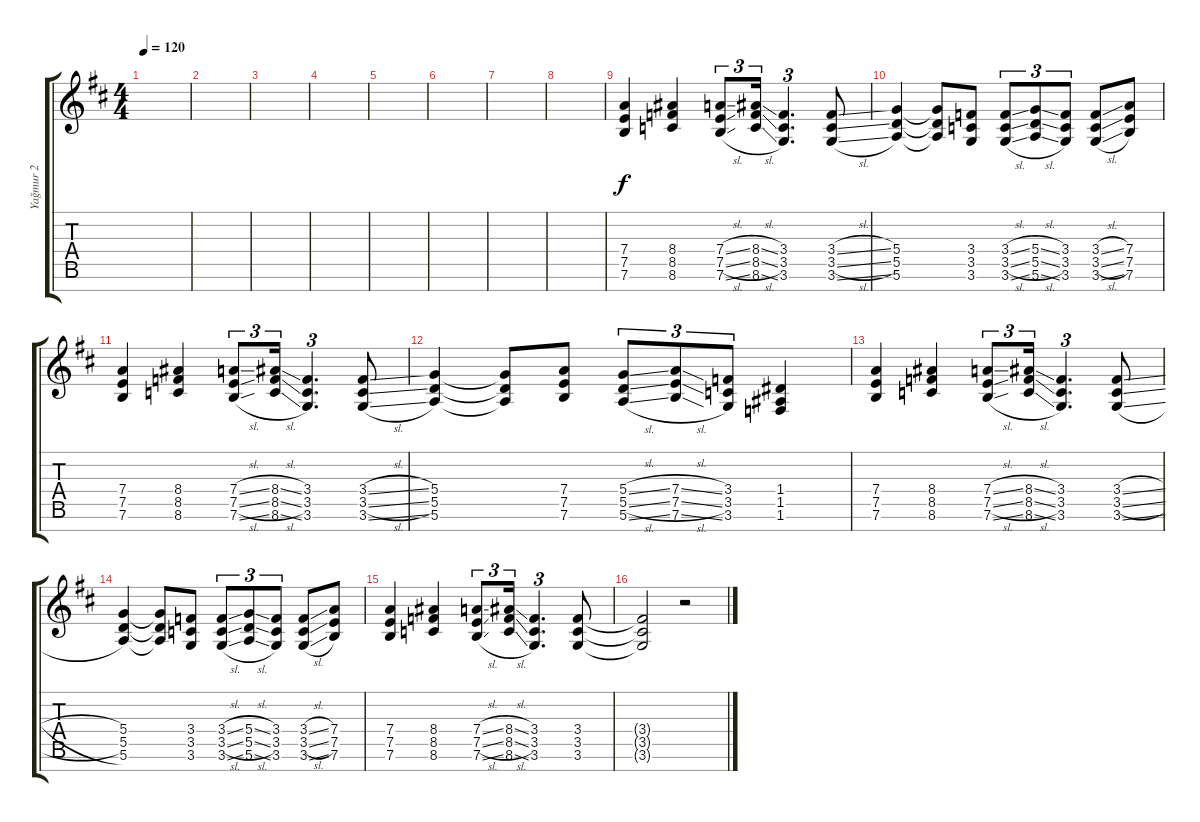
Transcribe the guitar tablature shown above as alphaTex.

\track ("Yağmur 2" "Yağmur 2") {instrument distortionguitar}
\staff {score tabs}
\tuning (E4 B3 G3 D3 A2 E2 B1) {hide}
\ts (4 4)
\tempo 120
\clef g2
\ks d
|
|
|
|
|
|
|
|
(7.4 7.5 7.6).4 (8.4 8.5 8.6).4 (7.4{sl} 7.5{sl} 7.6{sl}).8{tu (3 2)} (8.4{sl} 8.5{sl} 8.6{sl}).16{tu (3 2)} (3.4 3.5 3.6).4{d tu (3 2)} (3.4{sl} 3.5{sl} 3.6{sl}).8 |
(5.4 5.5 5.6).4 (5.4{t} 5.5{t} 5.6{t}).8 (3.4 3.5 3.6).8 (3.4{sl} 3.5{sl} 3.6{sl}).8{tu (3 2)} (5.4{sl} 5.5{sl} 5.6{sl}).8{tu (3 2)} (3.4 3.5 3.6).8{tu (3 2)} (3.4{sl} 3.5{sl} 3.6{sl}).8 (7.4 7.5 7.6).8 |
(7.4 7.5 7.6).4 (8.4 8.5 8.6).4 (7.4{sl} 7.5{sl} 7.6{sl}).8{tu (3 2)} (8.4{sl} 8.5{sl} 8.6{sl}).16{tu (3 2)} (3.4 3.5 3.6).4{d tu (3 2)} (3.4{sl} 3.5{sl} 3.6{sl}).8 |
(5.4 5.5 5.6).4 (5.4{t} 5.5{t} 5.6{t}).8 (7.4 7.5 7.6).8 (5.4{sl} 5.5{sl} 5.6{sl}).8{tu (3 2)} (7.4{sl} 7.5{sl} 7.6{sl}).8{tu (3 2)} (3.4 3.5 3.6).8{tu (3 2)} (1.4 1.5 1.6).4 |
(7.4 7.5 7.6).4 (8.4 8.5 8.6).4 (7.4{sl} 7.5{sl} 7.6{sl}).8{tu (3 2)} (8.4{sl} 8.5{sl} 8.6{sl}).16{tu (3 2)} (3.4 3.5 3.6).4{d tu (3 2)} (3.4{sl} 3.5{sl} 3.6{sl}).8 |
(5.4 5.5 5.6).4 (5.4{t} 5.5{t} 5.6{t}).8 (3.4 3.5 3.6).8 (3.4{sl} 3.5{sl} 3.6{sl}).8{tu (3 2)} (5.4{sl} 5.5{sl} 5.6{sl}).8{tu (3 2)} (3.4 3.5 3.6).8{tu (3 2)} (3.4{sl} 3.5{sl} 3.6{sl}).8 (7.4 7.5 7.6).8 |
(7.4 7.5 7.6).4 (8.4 8.5 8.6).4 (7.4{sl} 7.5{sl} 7.6{sl}).8{tu (3 2)} (8.4{sl} 8.5{sl} 8.6{sl}).16{tu (3 2)} (3.4 3.5 3.6).4{d tu (3 2)} (3.4 3.5 3.6).8 |
(3.4{t} 3.5{t} 3.6{t}).2 r.2
